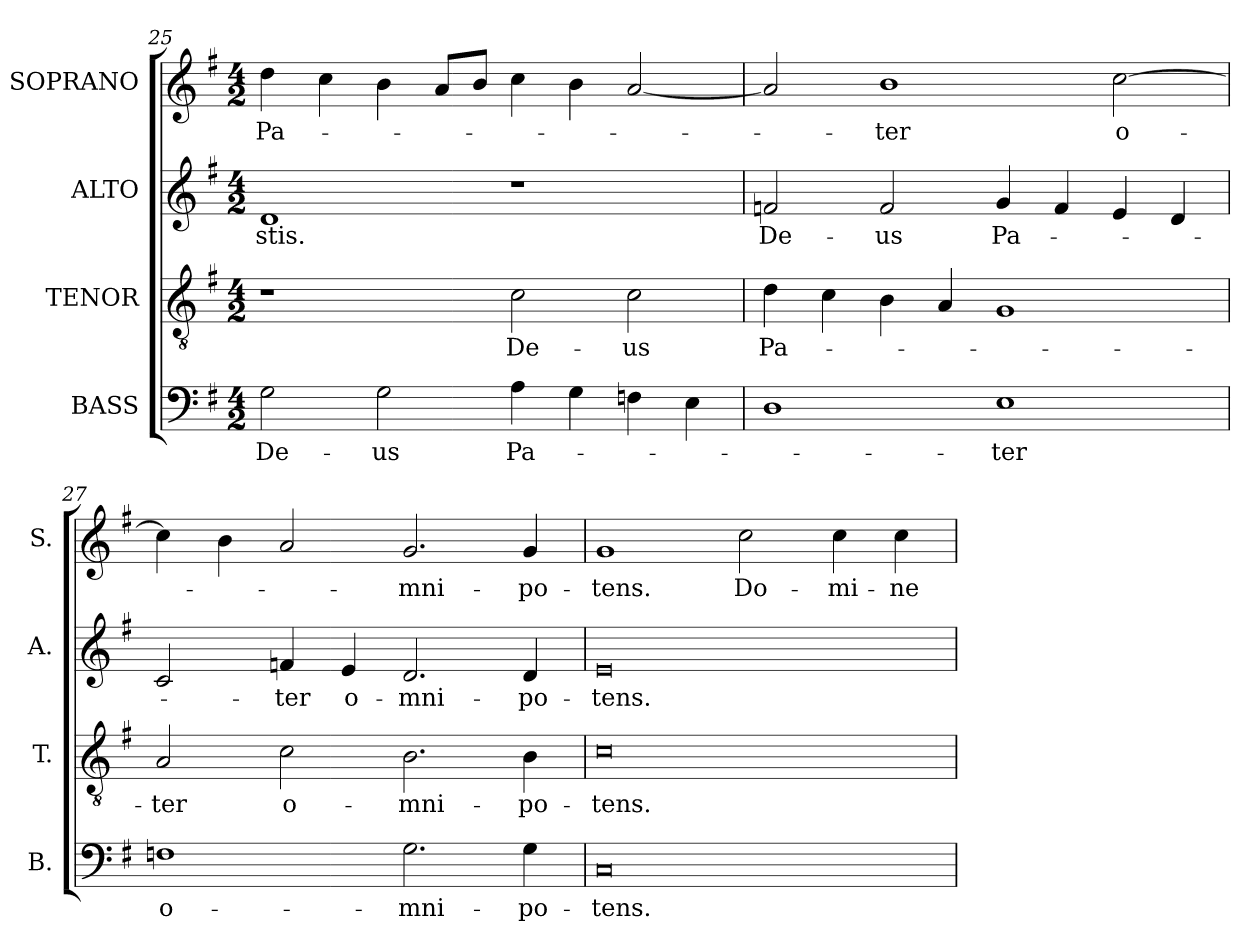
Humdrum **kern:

**kern	**text	**kern	**text	**kern	**text	**kern	**text
*part4	*part4	*part3	*part3	*part2	*part2	*part1	*part1
*staff4	*staff4	*staff3	*staff3	*staff2	*staff2	*staff1	*staff1
*I"BASS	*	*I"TENOR	*	*I"ALTO	*	*I"SOPRANO	*
*I'B.	*	*I'T.	*	*I'A.	*	*I'S.	*
*clefF4	*	*clefGv2	*	*clefG2	*	*clefG2	*
*	*	*ITrd7c12	*	*	*	*	*
*k[f#]	*	*k[f#]	*	*k[f#]	*	*k[f#]	*
*G:	*	*G:	*	*G:	*	*G:	*
*M4/2	*	*M4/2	*	*M4/2	*	*M4/2	*
=25	=25	=25	=25	=25	=25	=25	=25
!	!LO:LY:b:color=#000000	!	!	!	!	!	!
!	!	!	!	!	!LO:LY:b:color=#000000	!	!
!	!	!	!	!	!	!	!LO:LY:b:color=#000000
2Gi\	De-	1r	.	1di	-stis.	4ddi\	Pa-
.	.	.	.	.	.	4cci\	.
!	!LO:LY:b:color=#000000	!	!	!	!	!	!
2Gi\	-us	.	.	.	.	4bi\	.
.	.	.	.	.	.	8ai/L	.
.	.	.	.	.	.	8bi/J	.
!	!LO:LY:b:color=#000000	!	!	!	!	!	!
!	!	!	!LO:LY:b:color=#000000	!	!	!	!
4Ai\	Pa-	2Ci\	De-	1r	.	4cci\	.
4Gi\	.	.	.	.	.	4bi\	.
!	!	!	!LO:LY:b:color=#000000	!	!	!	!
4Fni\	.	2Ci\	-us	.	.	[2ai/	.
4Ei\	.	.	.	.	.	.	.
=26	=26	=26	=26	=26	=26	=26	=26
!	!	!	!LO:LY:b:color=#000000	!	!	!	!
!	!	!	!	!	!LO:LY:b:color=#000000	!	!
1Di	.	4Di\	Pa-	2fni/	De-	2ai/]	.
.	.	4Ci\	.	.	.	.	.
!	!	!	!	!	!LO:LY:b:color=#000000	!	!
!	!	!	!	!	!	!	!LO:LY:b:color=#000000
.	.	4BBi\	.	2fi/	-us	1bi	-ter
.	.	4AAi/	.	.	.	.	.
!	!LO:LY:b:color=#000000	!	!	!	!	!	!
!	!	!	!	!	!LO:LY:b:color=#000000	!	!
1Ei	-ter	1GGi	.	4gi/	Pa-	.	.
.	.	.	.	4fi/	.	.	.
!	!	!	!	!	!	!	!LO:LY:b:color=#000000
.	.	.	.	4ei/	.	[2cci\	o-
.	.	.	.	4di/	.	.	.
!!LO:LB:g=z
=27	=27	=27	=27	=27	=27	=27	=27
!	!LO:LY:b:color=#000000	!	!	!	!	!	!
!	!	!	!LO:LY:b:color=#000000	!	!	!	!
1Fni	o-	2AAi/	-ter	2ci/	.	4cci\]	.
.	.	.	.	.	.	4bi\	.
!	!	!	!LO:LY:b:color=#000000	!	!	!	!
!	!	!	!	!	!LO:LY:b:color=#000000	!	!
.	.	2Ci\	o-	4fni/	-ter	2ai/	.
!	!	!	!	!	!LO:LY:b:color=#000000	!	!
.	.	.	.	4ei/	o-	.	.
!	!LO:LY:b:color=#000000	!	!	!	!	!	!
!	!	!	!LO:LY:b:color=#000000	!	!	!	!
!	!	!	!	!	!LO:LY:b:color=#000000	!	!
!	!	!	!	!	!	!	!LO:LY:b:color=#000000
2.Gi\	-mni-	2.BBi\	-mni-	2.di/	-mni-	2.gi/	-mni-
!	!LO:LY:b:color=#000000	!	!	!	!	!	!
!	!	!	!LO:LY:b:color=#000000	!	!	!	!
!	!	!	!	!	!LO:LY:b:color=#000000	!	!
!	!	!	!	!	!	!	!LO:LY:b:color=#000000
4Gi\	-po-	4BBi\	-po-	4di/	-po-	4gi/	-po-
=28	=28	=28	=28	=28	=28	=28	=28
!	!LO:LY:b:color=#000000	!	!	!	!	!	!
!	!	!	!LO:LY:b:color=#000000	!	!	!	!
!	!	!	!	!	!LO:LY:b:color=#000000	!	!
!	!	!	!	!	!	!	!LO:LY:b:color=#000000
0Ci	-tens.	0Ci	-tens.	0ei	-tens.	1gi	-tens.
!	!	!	!	!	!	!	!LO:LY:b:color=#000000
.	.	.	.	.	.	2cci\	Do-
!	!	!	!	!	!	!	!LO:LY:b:color=#000000
.	.	.	.	.	.	4cci\	-mi-
!	!	!	!	!	!	!	!LO:LY:b:color=#000000
.	.	.	.	.	.	4cci\	-ne
=	=	=	=	=	=	=	=
*-	*-	*-	*-	*-	*-	*-	*-
